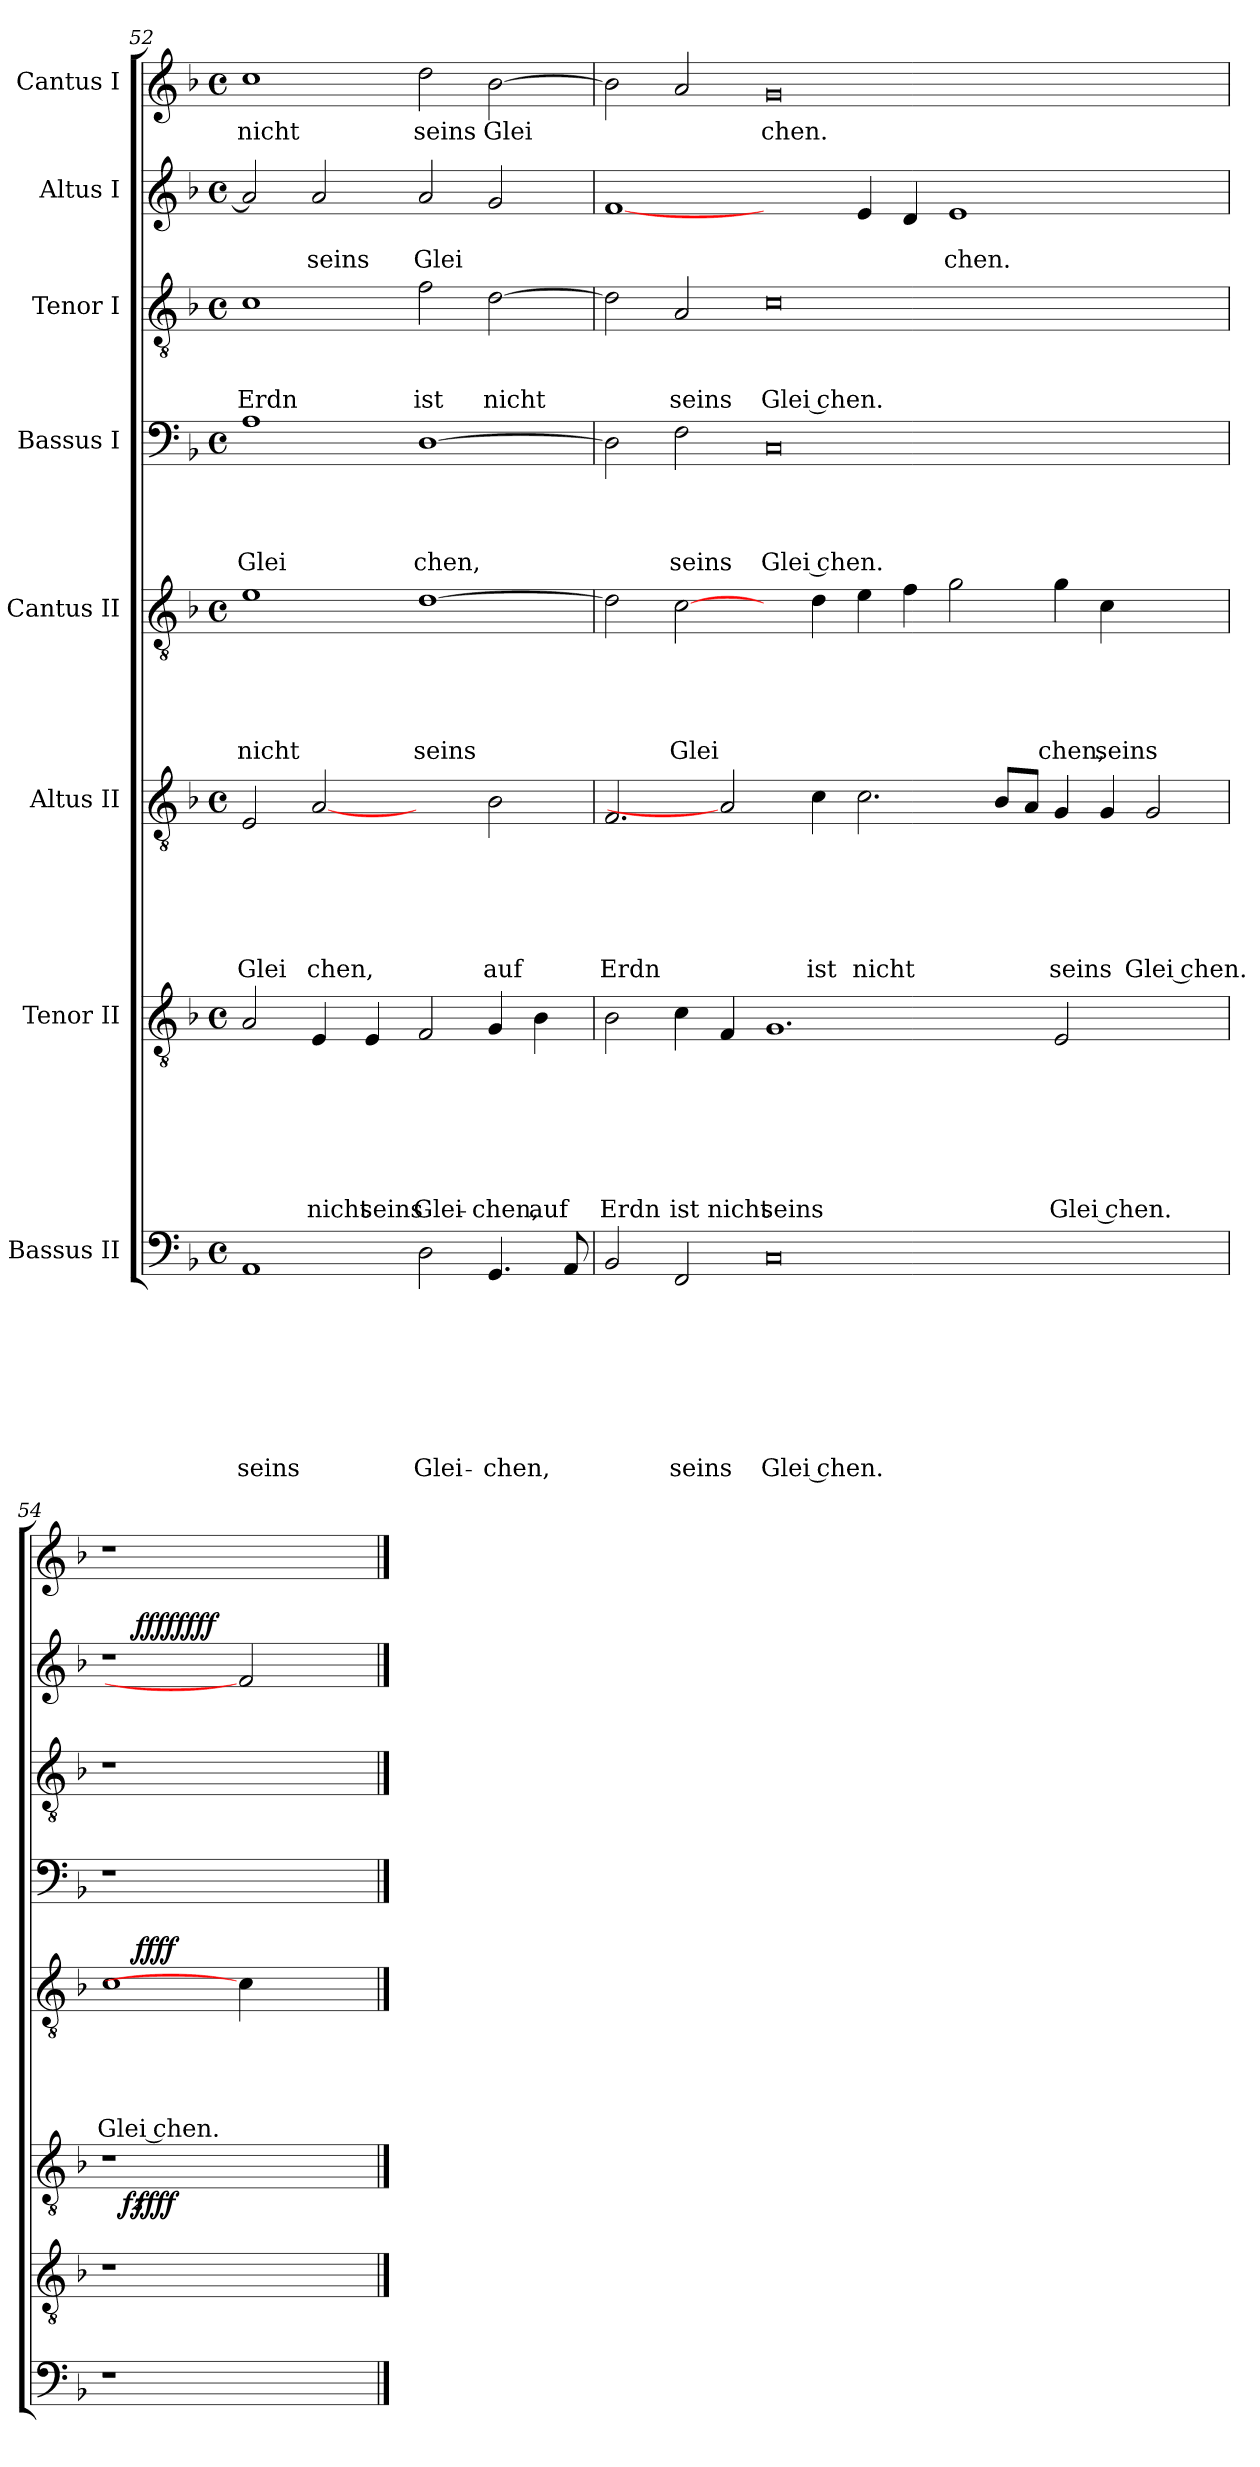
**kern	**text	**text	**text	**text	**text	**text	**text	**text	**kern	**text	**text	**text	**text	**text	**text	**text	**dynam	**kern	**text	**text	**text	**text	**text	**text	**kern	**text	**text	**text	**text	**text	**dynam	**kern	**text	**text	**text	**text	**kern	**text	**text	**text	**kern	**text	**text	**dynam	**kern	**text
*part8	*part8	*part8	*part8	*part8	*part8	*part8	*part8	*part8	*part7	*part7	*part7	*part7	*part7	*part7	*part7	*part7	*part7	*part6	*part6	*part6	*part6	*part6	*part6	*part6	*part5	*part5	*part5	*part5	*part5	*part5	*part5	*part4	*part4	*part4	*part4	*part4	*part3	*part3	*part3	*part3	*part2	*part2	*part2	*part2	*part1	*part1
*staff8	*staff8	*staff8	*staff8	*staff8	*staff8	*staff8	*staff8	*staff8	*staff7	*staff7	*staff7	*staff7	*staff7	*staff7	*staff7	*staff7	*staff7	*staff6	*staff6	*staff6	*staff6	*staff6	*staff6	*staff6	*staff5	*staff5	*staff5	*staff5	*staff5	*staff5	*staff5	*staff4	*staff4	*staff4	*staff4	*staff4	*staff3	*staff3	*staff3	*staff3	*staff2	*staff2	*staff2	*staff2	*staff1	*staff1
*I"Bassus II	*	*	*	*	*	*	*	*	*I"Tenor II	*	*	*	*	*	*	*	*	*I"Altus II	*	*	*	*	*	*	*I"Cantus II	*	*	*	*	*	*	*I"Bassus I	*	*	*	*	*I"Tenor I	*	*	*	*I"Altus I	*	*	*	*I"Cantus I	*
*clefF4	*	*	*	*	*	*	*	*	*clefGv2	*	*	*	*	*	*	*	*	*clefGv2	*	*	*	*	*	*	*clefGv2	*	*	*	*	*	*	*clefF4	*	*	*	*	*clefGv2	*	*	*	*clefG2	*	*	*	*clefG2	*
*k[b-]	*	*	*	*	*	*	*	*	*k[b-]	*	*	*	*	*	*	*	*	*k[b-]	*	*	*	*	*	*	*k[b-]	*	*	*	*	*	*	*k[b-]	*	*	*	*	*k[b-]	*	*	*	*k[b-]	*	*	*	*k[b-]	*
*F:	*	*	*	*	*	*	*	*	*F:	*	*	*	*	*	*	*	*	*F:	*	*	*	*	*	*	*F:	*	*	*	*	*	*	*F:	*	*	*	*	*F:	*	*	*	*F:	*	*	*	*F:	*
*M4/4	*	*	*	*	*	*	*	*	*M4/4	*	*	*	*	*	*	*	*	*M4/4	*	*	*	*	*	*	*M4/4	*	*	*	*	*	*	*M4/4	*	*	*	*	*M4/4	*	*	*	*M4/4	*	*	*	*M4/4	*
*met(c)	*	*	*	*	*	*	*	*	*met(c)	*	*	*	*	*	*	*	*	*met(c)	*	*	*	*	*	*	*met(c)	*	*	*	*	*	*	*met(c)	*	*	*	*	*met(c)	*	*	*	*met(c)	*	*	*	*met(c)	*
=52	=52	=52	=52	=52	=52	=52	=52	=52	=52	=52	=52	=52	=52	=52	=52	=52	=52	=52	=52	=52	=52	=52	=52	=52	=52	=52	=52	=52	=52	=52	=52	=52	=52	=52	=52	=52	=52	=52	=52	=52	=52	=52	=52	=52	=52	=52
!	!	!	!	!	!	!	!	!LO:LY:b	!	!	!	!	!	!	!	!	!	!	!	!	!	!	!	!LO:LY:b	!	!	!	!	!	!LO:LY:b	!	!	!	!	!	!LO:LY:b	!	!	!	!LO:LY:b	!	!	!	!	!	!LO:LY:b
1AA	.	.	.	.	.	.	.	seins	2A/	.	.	.	.	.	.	.	.	2E/	.	.	.	.	.	Glei	1e	.	.	.	.	nicht	.	1A	.	.	.	Glei	1c	.	.	Erdn	2a/]	.	.	.	1cc	nicht
!	!	!	!	!	!	!	!	!	!	!	!	!	!	!	!	!LO:LY:b	!	!	!	!	!	!	!	!LO:LY:b	!	!	!	!	!	!	!	!	!	!	!	!	!	!	!	!	!	!	!LO:LY:b	!	!	!
.	.	.	.	.	.	.	.	.	4E/	.	.	.	.	.	.	nicht	.	[2A	.	.	.	.	.	chen,	.	.	.	.	.	.	.	.	.	.	.	.	.	.	.	.	2a/	.	seins	.	.	.
!	!	!	!	!	!	!	!	!	!	!	!	!	!	!	!	!LO:LY:b	!	!	!	!	!	!	!	!	!	!	!	!	!	!	!	!	!	!	!	!	!	!	!	!	!	!	!	!	!	!
.	.	.	.	.	.	.	.	.	4E/	.	.	.	.	.	.	seins	.	.	.	.	.	.	.	.	.	.	.	.	.	.	.	.	.	.	.	.	.	.	.	.	.	.	.	.	.	.
!	!	!	!	!	!	!	!	!LO:LY:b	!	!	!	!	!	!	!	!LO:LY:b	!	!	!	!	!	!	!	!	!	!	!	!	!	!LO:LY:b	!	!	!	!	!	!LO:LY:b	!	!	!	!LO:LY:b	!	!	!LO:LY:b	!	!	!LO:LY:b
2D\	.	.	.	.	.	.	.	Glei-	2F/	.	.	.	.	.	.	Glei-	.	2ryy	.	.	.	.	.	.	[>1d	.	.	.	.	seins	.	[>1D	.	.	.	chen,	2f\	.	.	ist	2a/	.	Glei	.	2dd\	seins
!	!	!	!	!	!	!	!	!LO:LY:b	!	!	!	!	!	!	!	!LO:LY:b	!	!	!	!	!	!	!	!LO:LY:b	!	!	!	!	!	!	!	!	!	!	!	!	!	!	!	!LO:LY:b	!	!	!	!	!	!LO:LY:b
4.GG/	.	.	.	.	.	.	.	-chen,	4G/	.	.	.	.	.	.	-chen,	.	2B-\	.	.	.	.	.	auf	.	.	.	.	.	.	.	.	.	.	.	.	[>2d\	.	.	nicht	2g/	.	.	.	[>2b-\	Glei
!	!	!	!	!	!	!	!	!	!	!	!	!	!	!	!	!LO:LY:b	!	!	!	!	!	!	!	!	!	!	!	!	!	!	!	!	!	!	!	!	!	!	!	!	!	!	!	!	!	!
.	.	.	.	.	.	.	.	.	4B-\	.	.	.	.	.	.	auf	.	.	.	.	.	.	.	.	.	.	.	.	.	.	.	.	.	.	.	.	.	.	.	.	.	.	.	.	.	.
8AA/	.	.	.	.	.	.	.	.	.	.	.	.	.	.	.	.	.	.	.	.	.	.	.	.	.	.	.	.	.	.	.	.	.	.	.	.	.	.	.	.	.	.	.	.	.	.
=53	=53	=53	=53	=53	=53	=53	=53	=53	=53	=53	=53	=53	=53	=53	=53	=53	=53	=53	=53	=53	=53	=53	=53	=53	=53	=53	=53	=53	=53	=53	=53	=53	=53	=53	=53	=53	=53	=53	=53	=53	=53	=53	=53	=53	=53	=53
!	!	!	!	!	!	!	!	!	!	!	!	!	!	!	!	!LO:LY:b	!	!	!	!	!	!	!	!LO:LY:b	!	!	!	!	!	!	!	!	!	!	!	!	!	!	!	!	!	!	!	!	!	!
2BB-/	.	.	.	.	.	.	.	.	2B-\	.	.	.	.	.	.	Erdn	.	2.F/	.	.	.	.	.	Erdn	2d\]	.	.	.	.	.	.	2D\]	.	.	.	.	2d\]	.	.	.	[1f	.	.	.	2b->\]	.
!	!	!	!	!	!	!	!	!LO:LY:b	!	!	!	!	!	!	!	!LO:LY:b	!	!	!	!	!	!	!	!	!	!	!	!	!	!LO:LY:b	!	!	!	!	!	!LO:LY:b	!	!	!	!LO:LY:b	!	!	!	!	!	!
2FF/	.	.	.	.	.	.	.	seins	4c\	.	.	.	.	.	.	ist	.	.	.	.	.	.	.	.	[2c\	.	.	.	.	Glei	.	2F\	.	.	.	seins	2A/	.	.	seins	.	.	.	.	2a/	.
!	!	!	!	!	!	!	!	!	!	!	!	!	!	!	!	!LO:LY:b	!	!	!	!	!	!	!	!	!	!	!	!	!	!	!	!	!	!	!	!	!	!	!	!	!	!	!	!	!	!
.	.	.	.	.	.	.	.	.	4F/	.	.	.	.	.	.	nicht	.	2A]	.	.	.	.	.	.	.	.	.	.	.	.	.	.	.	.	.	.	.	.	.	.	.	.	.	.	.	.
!	!	!	!	!	!	!	!	!LO:LY:b	!	!	!	!	!	!	!	!LO:LY:b	!	!	!	!	!	!	!	!	!	!	!	!	!	!	!	!	!	!	!	!LO:LY:b	!	!	!	!LO:LY:b	!	!	!	!	!	!LO:LY:b
0C	.	.	.	.	.	.	.	Glei chen.-	1.G	.	.	.	.	.	.	seins	.	.	.	.	.	.	.	.	4ryy	.	.	.	.	.	.	0C	.	.	.	Glei chen.	0c	.	.	Glei chen.	2ryy	.	.	.	0g	chen.
!	!	!	!	!	!	!	!	!	!	!	!	!	!	!	!	!	!	!	!	!	!	!	!	!LO:LY:b	!	!	!	!	!	!	!	!	!	!	!	!	!	!	!	!	!	!	!	!	!	!
.	.	.	.	.	.	.	.	.	.	.	.	.	.	.	.	.	.	4c\	.	.	.	.	.	ist	4d\	.	.	.	.	.	.	.	.	.	.	.	.	.	.	.	.	.	.	.	.	.
!	!	!	!	!	!	!	!	!	!	!	!	!	!	!	!	!	!	!	!	!	!	!	!	!LO:LY:b	!	!	!	!	!	!	!	!	!	!	!	!	!	!	!	!	!	!	!	!	!	!
.	.	.	.	.	.	.	.	.	.	.	.	.	.	.	.	.	.	2.c\	.	.	.	.	.	nicht	4e\	.	.	.	.	.	.	.	.	.	.	.	.	.	.	.	4e/	.	.	.	.	.
.	.	.	.	.	.	.	.	.	.	.	.	.	.	.	.	.	.	.	.	.	.	.	.	.	4f\	.	.	.	.	.	.	.	.	.	.	.	.	.	.	.	4d/	.	.	.	.	.
!	!	!	!	!	!	!	!	!	!	!	!	!	!	!	!	!	!	!	!	!	!	!	!	!	!	!	!	!	!	!	!	!	!	!	!	!	!	!	!	!	!	!	!LO:LY:b	!	!	!
.	.	.	.	.	.	.	.	.	.	.	.	.	.	.	.	.	.	.	.	.	.	.	.	.	2g\	.	.	.	.	.	.	.	.	.	.	.	.	.	.	.	1e	.	chen.	.	.	.
.	.	.	.	.	.	.	.	.	.	.	.	.	.	.	.	.	.	8B-/L	.	.	.	.	.	.	.	.	.	.	.	.	.	.	.	.	.	.	.	.	.	.	.	.	.	.	.	.
.	.	.	.	.	.	.	.	.	.	.	.	.	.	.	.	.	.	8A/J	.	.	.	.	.	.	.	.	.	.	.	.	.	.	.	.	.	.	.	.	.	.	.	.	.	.	.	.
!	!	!	!	!	!	!	!	!	!	!	!	!	!	!	!	!LO:LY:b	!	!	!	!	!	!	!	!LO:LY:b	!	!	!	!	!	!LO:LY:b	!	!	!	!	!	!	!	!	!	!	!	!	!	!	!	!
.	.	.	.	.	.	.	.	.	2E/	.	.	.	.	.	.	Glei chen.-	.	4G/	.	.	.	.	.	seins	4g\	.	.	.	.	chen,	.	.	.	.	.	.	.	.	.	.	.	.	.	.	.	.
!	!	!	!	!	!	!	!	!	!	!	!	!	!	!	!	!	!	!	!	!	!	!	!	!	!	!	!	!	!	!LO:LY:b	!	!	!	!	!	!	!	!	!	!	!	!	!	!	!	!
.	.	.	.	.	.	.	.	.	.	.	.	.	.	.	.	.	.	4G/	.	.	.	.	.	.	4c\	.	.	.	.	seins	.	.	.	.	.	.	.	.	.	.	.	.	.	.	.	.
!	!	!	!	!	!	!	!	!	!	!	!	!	!	!	!	!	!	!	!	!	!	!	!	!LO:LY:b	!	!	!	!	!	!	!	!	!	!	!	!	!	!	!	!	!	!	!	!	!	!
2ryy	.	.	.	.	.	.	.	.	2ryy	.	.	.	.	.	.	.	.	2G/	.	.	.	.	.	Glei chen.	2ryy	.	.	.	.	.	.	2ryy	.	.	.	.	2ryy	.	.	.	2ryy	.	.	.	2ryy	.
=54	=54	=54	=54	=54	=54	=54	=54	=54	=54	=54	=54	=54	=54	=54	=54	=54	=54	=54	=54	=54	=54	=54	=54	=54	=54	=54	=54	=54	=54	=54	=54	=54	=54	=54	=54	=54	=54	=54	=54	=54	=54	=54	=54	=54	=54	=54
!	!	!	!	!	!	!	!	!	!	!	!	!	!	!	!	!	!	!	!	!	!	!	!	!	!	!	!	!	!	!LO:LY:b	!	!	!	!	!	!	!	!	!	!	!	!	!	!	!	!
*	*	*	*	*	*	*	*	*	*^	*	*	*	*	*	*	*	*	*	*	*	*	*	*	*	*^	*	*	*	*	*	*	*	*	*	*	*	*	*	*	*	*^	*	*	*	*	*
*	*	*	*	*	*	*	*	*	*	*^	*	*	*	*	*	*	*	*	*	*	*	*	*	*	*	*	*	*	*	*	*	*	*	*	*	*	*	*	*	*	*	*	*	*	*	*	*	*	*
1r	.	.	.	.	.	.	.	.	1r	16ryy	16.ryy	.	.	.	.	.	.	.	.	1r	.	.	.	.	.	.	1c	16.ryy	.	.	.	.	Glei chen.	.	1r	.	.	.	.	1r	.	.	.	1r	16.ryy	.	.	.	1r	.
!	!	!	!	!	!	!	!	!	!	!	!	!	!	!	!	!	!	!	!LO:DY:b	!	!	!	!	!	!	!	!	!	!	!	!	!	!	!	!	!	!	!	!	!	!	!	!	!	!	!	!	!	!	!
.	.	.	.	.	.	.	.	.	.	1ryy	.	.	.	.	.	.	.	.	fz	.	.	.	.	.	.	.	.	.	.	.	.	.	.	.	.	.	.	.	.	.	.	.	.	.	.	.	.	.	.	.
!	!	!	!	!	!	!	!	!	!	!	!	!	!	!	!	!	!	!	!LO:DY:b	!	!	!	!	!	!	!	!	!	!	!	!	!	!	!LO:DY:b	!	!	!	!	!	!	!	!	!	!	!	!	!	!LO:DY:a	!	!
!	!	!	!	!	!	!	!	!	!	!	!	!	!	!	!	!	!	!	!	!	!	!	!	!	!	!	!	!	!	!	!	!	!	!	!	!	!	!	!	!	!	!	!	!	!	!	!	!LO:DY:n=1:b	!	!
.	.	.	.	.	.	.	.	.	.	.	1ryy	.	.	.	.	.	.	.	ffff	.	.	.	.	.	.	.	.	1ryy	.	.	.	.	.	ffff	.	.	.	.	.	.	.	.	.	.	1ryy	.	.	ffff ffff	.	.
2ryy	.	.	.	.	.	.	.	.	2ryy	.	.	.	.	.	.	.	.	.	.	2ryy	.	.	.	.	.	.	4c\]	.	.	.	.	.	.	.	2ryy	.	.	.	.	2ryy	.	.	.	2f]	.	.	.	.	2ryy	.
.	.	.	.	.	.	.	.	.	.	4..ryy	.	.	.	.	.	.	.	.	.	.	.	.	.	.	.	.	.	.	.	.	.	.	.	.	.	.	.	.	.	.	.	.	.	.	.	.	.	.	.	.
.	.	.	.	.	.	.	.	.	.	.	4ryy	.	.	.	.	.	.	.	.	.	.	.	.	.	.	.	.	4ryy	.	.	.	.	.	.	.	.	.	.	.	.	.	.	.	.	4ryy	.	.	.	.	.
.	.	.	.	.	.	.	.	.	.	.	.	.	.	.	.	.	.	.	.	.	.	.	.	.	.	.	4ryy	.	.	.	.	.	.	.	.	.	.	.	.	.	.	.	.	.	.	.	.	.	.	.
.	.	.	.	.	.	.	.	.	.	.	8ryy	.	.	.	.	.	.	.	.	.	.	.	.	.	.	.	.	8ryy	.	.	.	.	.	.	.	.	.	.	.	.	.	.	.	.	8ryy	.	.	.	.	.
.	.	.	.	.	.	.	.	.	.	.	32ryy	.	.	.	.	.	.	.	.	.	.	.	.	.	.	.	.	32ryy	.	.	.	.	.	.	.	.	.	.	.	.	.	.	.	.	32ryy	.	.	.	.	.
*	*	*	*	*	*	*	*	*	*v	*v	*v	*	*	*	*	*	*	*	*	*	*	*	*	*	*	*	*v	*v	*	*	*	*	*	*	*	*	*	*	*	*	*	*	*	*v	*v	*	*	*	*	*
==	==	==	==	==	==	==	==	==	==	==	==	==	==	==	==	==	==	==	==	==	==	==	==	==	==	==	==	==	==	==	==	==	==	==	==	==	==	==	==	==	==	==	==	==	==	==
*-	*-	*-	*-	*-	*-	*-	*-	*-	*-	*-	*-	*-	*-	*-	*-	*-	*-	*-	*-	*-	*-	*-	*-	*-	*-	*-	*-	*-	*-	*-	*-	*-	*-	*-	*-	*-	*-	*-	*-	*-	*-	*-	*-	*-	*-	*-
